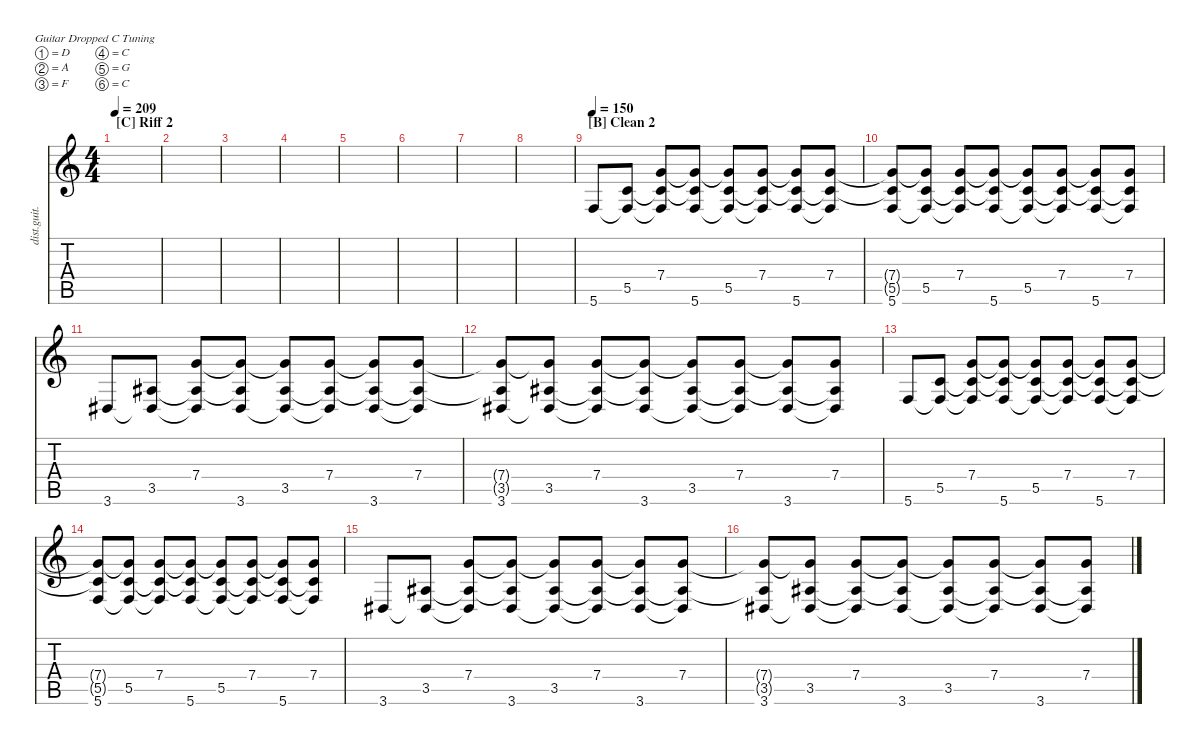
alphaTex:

\hideDynamics
\bracketExtendMode nobrackets
\track ("Clean 2" "dist.guit.") {instrument distortionguitar}
\staff {score tabs}
\tuning (D4 A3 F3 C3 G2 C2)
\ts (4 4)
\section ("C" "Riff 2")
\tempo 209
\clef g2
\ks c
|
|
|
|
|
|
|
|
\section ("B" "Clean 2")
\tempo 150
5.6.8{beam Up} (5.5 5.6{t}).8{beam Up} (7.4 5.6{t} 5.5{t}).8{beam Up} (5.6 7.4{t} 5.5{t}).8{beam Up} (5.5 7.4{t} 5.6{t}).8{beam Up} (7.4 5.5{t} 5.6{t}).8{beam Up} (5.6 5.5{t} 7.4{t}).8{beam Up} (7.4 5.6{t} 5.5{t}).8{beam Up} |
(5.6 5.5{t} 7.4{t}).8{beam Up} (5.5 5.6{t} 7.4{t}).8{beam Up} (7.4 5.6{t} 5.5{t}).8{beam Up} (5.6 7.4{t} 5.5{t}).8{beam Up} (5.5 7.4{t} 5.6{t}).8{beam Up} (7.4 5.5{t} 5.6{t}).8{beam Up} (5.6 5.5{t} 7.4{t}).8{beam Up} (7.4 5.6{t} 5.5{t}).8{beam Up} |
3.6{acc #}.8{beam Up} (3.5{acc #} 3.6{t acc #}).8{beam Up} (7.4 3.6{t acc #} 3.5{t acc #}).8{beam Up} (3.6{acc #} 7.4{t} 3.5{t acc #}).8{beam Up} (3.5{acc #} 7.4{t} 3.6{t acc #}).8{beam Up} (7.4 3.5{t acc #} 3.6{t acc #}).8{beam Up} (3.6{acc #} 3.5{t acc #} 7.4{t}).8{beam Up} (7.4 3.6{t acc #} 3.5{t acc #}).8{beam Up} |
(3.6{acc #} 3.5{t acc #} 7.4{t}).8{beam Up} (3.5{acc #} 3.6{t acc #} 7.4{t}).8{beam Up} (7.4 3.6{t acc #} 3.5{t acc #}).8{beam Up} (3.6{acc #} 7.4{t} 3.5{t acc #}).8{beam Up} (3.5{acc #} 7.4{t} 3.6{t acc #}).8{beam Up} (7.4 3.5{t acc #} 3.6{t acc #}).8{beam Up} (3.6{acc #} 3.5{t acc #} 7.4{t}).8{beam Up} (7.4 3.6{t acc #} 3.5{t acc #}).8{beam Up} |
5.6.8{beam Up} (5.5 5.6{t}).8{beam Up} (7.4 5.6{t} 5.5{t}).8{beam Up} (5.6 7.4{t} 5.5{t}).8{beam Up} (5.5 7.4{t} 5.6{t}).8{beam Up} (7.4 5.5{t} 5.6{t}).8{beam Up} (5.6 5.5{t} 7.4{t}).8{beam Up} (7.4 5.6{t} 5.5{t}).8{beam Up} |
(5.6 5.5{t} 7.4{t}).8{beam Up} (5.5 5.6{t} 7.4{t}).8{beam Up} (7.4 5.6{t} 5.5{t}).8{beam Up} (5.6 7.4{t} 5.5{t}).8{beam Up} (5.5 7.4{t} 5.6{t}).8{beam Up} (7.4 5.5{t} 5.6{t}).8{beam Up} (5.6 5.5{t} 7.4{t}).8{beam Up} (7.4 5.6{t} 5.5{t}).8{beam Up} |
3.6{acc #}.8{beam Up} (3.5{acc #} 3.6{t acc #}).8{beam Up} (7.4 3.6{t acc #} 3.5{t acc #}).8{beam Up} (3.6{acc #} 7.4{t} 3.5{t acc #}).8{beam Up} (3.5{acc #} 7.4{t} 3.6{t acc #}).8{beam Up} (7.4 3.5{t acc #} 3.6{t acc #}).8{beam Up} (3.6{acc #} 3.5{t acc #} 7.4{t}).8{beam Up} (7.4 3.6{t acc #} 3.5{t acc #}).8{beam Up} |
(3.6{acc #} 3.5{t acc #} 7.4{t}).8{beam Up} (3.5{acc #} 3.6{t acc #} 7.4{t}).8{beam Up} (7.4 3.6{t acc #} 3.5{t acc #}).8{beam Up} (3.6{acc #} 7.4{t} 3.5{t acc #}).8{beam Up} (3.5{acc #} 7.4{t} 3.6{t acc #}).8{beam Up} (7.4 3.5{t acc #} 3.6{t acc #}).8{beam Up} (3.6{acc #} 3.5{t acc #} 7.4{t}).8{beam Up} (7.4 3.6{t acc #} 3.5{t acc #}).8{beam Up}
